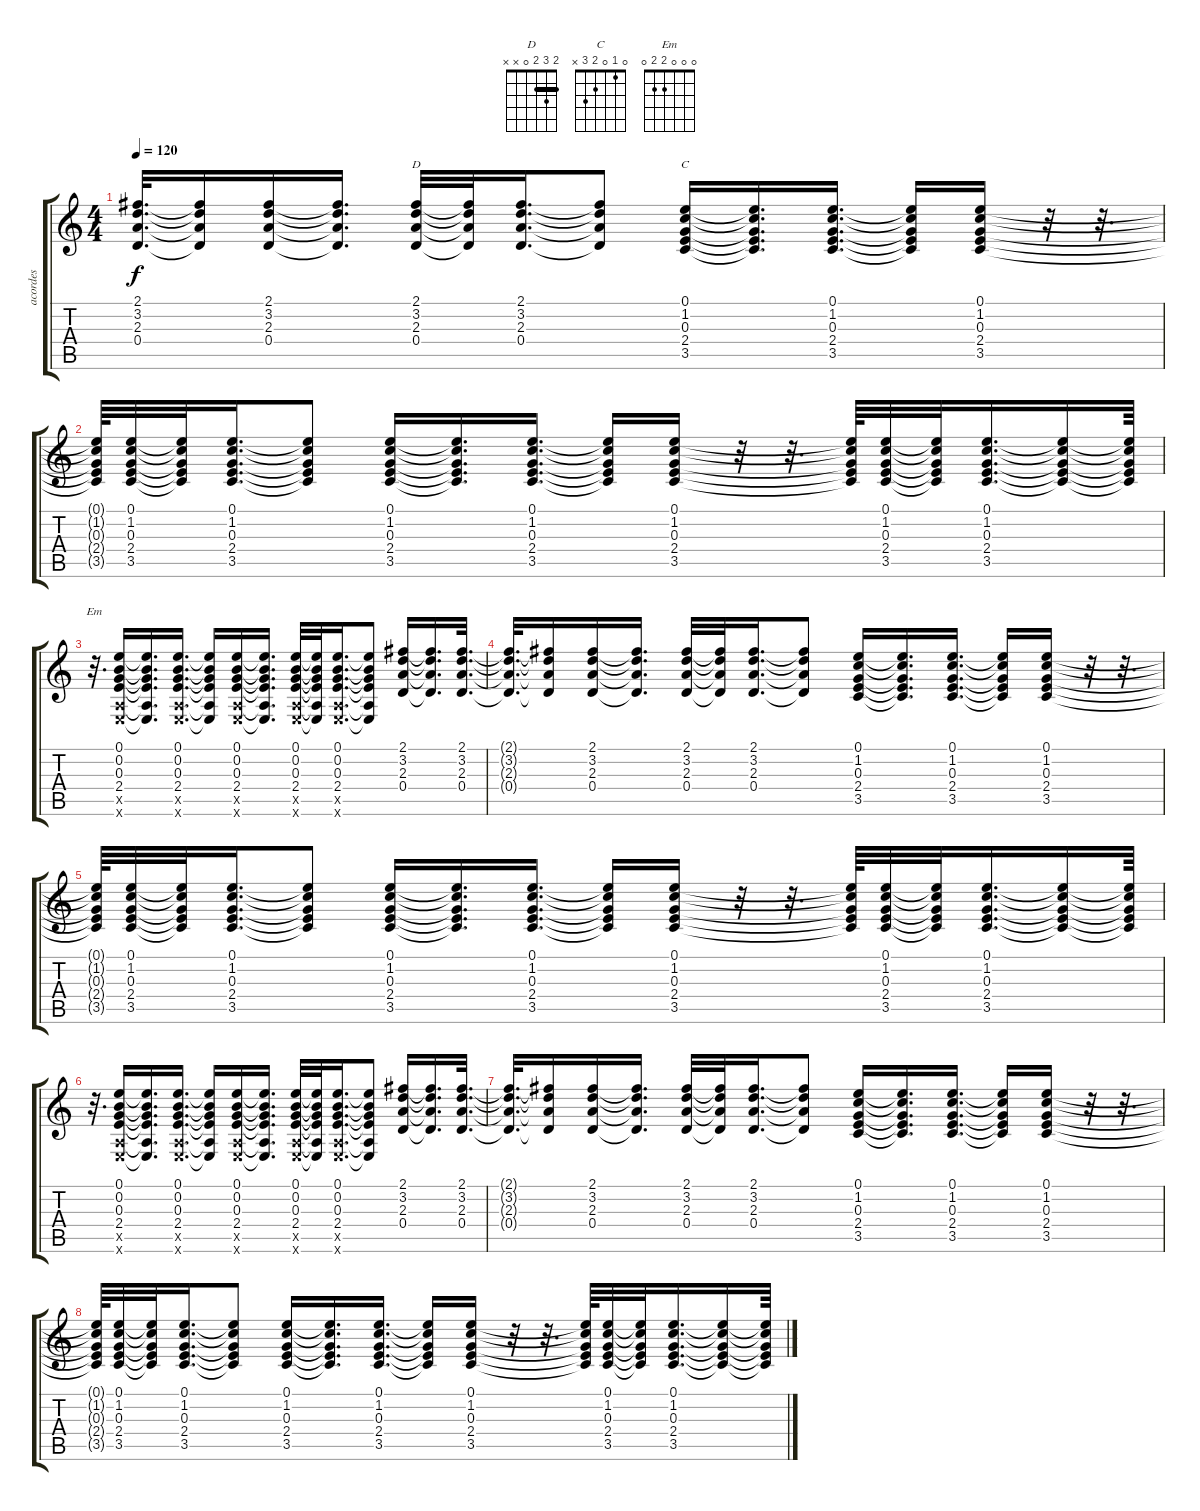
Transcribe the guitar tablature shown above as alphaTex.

\track ("acordes" "acordes") {instrument distortionguitar}
\staff {score tabs}
\tuning (E4 B3 G3 D3 A2 E2) {hide}
\chord ("D" 2 3 2 0 x x) {barre 2}
\chord ("C" 0 1 0 2 3 x)
\chord ("Em" 0 0 0 2 2 0)
\ts (4 4)
\tempo 120
\clef g2
\ks c
(2.1{t} 3.2{t} 2.3{t} 0.4{t}).32{d dy f} (2.1{t} 3.2{t} 2.3{t} 0.4{t}).16 (2.1 3.2 2.3 0.4).16 (2.1{t} 3.2{t} 2.3{t} 0.4{t}).16{d} (2.1 3.2 2.3 0.4).32{ch "D"} (2.1{t} 3.2{t} 2.3{t} 0.4{t}).32 (2.1 3.2 2.3 0.4).16{d} (2.1{t} 3.2{t} 2.3{t} 0.4{t}).8 (0.1 1.2 0.3 2.4 3.5).16{ch "C"} (0.1{t} 1.2{t} 0.3{t} 2.4{t} 3.5{t}).16{d} (0.1 1.2 0.3 2.4 3.5).16{d} (0.1{t} 1.2{t} 0.3{t} 2.4{t} 3.5{t}).16 (0.1 1.2 0.3 2.4 3.5).16 r.32 r.32{d} |
(0.1{t} 1.2{t} 0.3{t} 2.4{t} 3.5{t}).64 (0.1 1.2 0.3 2.4 3.5).32 (0.1{t} 1.2{t} 0.3{t} 2.4{t} 3.5{t}).32 (0.1 1.2 0.3 2.4 3.5).16{d} (0.1{t} 1.2{t} 0.3{t} 2.4{t} 3.5{t}).8 (0.1 1.2 0.3 2.4 3.5).16 (0.1{t} 1.2{t} 0.3{t} 2.4{t} 3.5{t}).16{d} (0.1 1.2 0.3 2.4 3.5).16{d} (0.1{t} 1.2{t} 0.3{t} 2.4{t} 3.5{t}).16 (0.1 1.2 0.3 2.4 3.5).16 r.32 r.32{d} (0.1{t} 1.2{t} 0.3{t} 2.4{t} 3.5{t}).64 (0.1 1.2 0.3 2.4 3.5).32 (0.1{t} 1.2{t} 0.3{t} 2.4{t} 3.5{t}).32 (0.1 1.2 0.3 2.4 3.5).16{d} (0.1{t} 1.2{t} 0.3{t} 2.4{t} 3.5{t}).16 (0.1{t} 1.2{t} 0.3{t} 2.4{t} 3.5{t}).64 |
r.32{d ch "Em"} (0.1 0.2 0.3 2.4 0.5{x} 0.6{x}).16 (0.1{t} 0.2{t} 0.3{t} 2.4{t} 0.5{t} 0.6{t}).16{d} (0.1 0.2 0.3 2.4 0.5{x} 0.6{x}).16{d} (0.1{t} 0.2{t} 0.3{t} 2.4{t} 0.5{t} 0.6{t}).16 (0.1 0.2 0.3 2.4 0.5{x} 0.6{x}).16 (0.1{t} 0.2{t} 0.3{t} 2.4{t} 0.5{t} 0.6{t}).16{d} (0.1 0.2 0.3 2.4 0.5{x} 0.6{x}).32 (0.1{t} 0.2{t} 0.3{t} 2.4{t} 0.5{t} 0.6{t}).32 (0.1 0.2 0.3 2.4 0.5{x} 0.6{x}).16{d} (0.1{t} 0.2{t} 0.3{t} 2.4{t} 0.5{t} 0.6{t}).8 (2.1 3.2 2.3 0.4).16 (2.1{t} 3.2{t} 2.3{t} 0.4{t}).16{d} (2.1 3.2 2.3 0.4).32{d} |
(2.1{t} 3.2{t} 2.3{t} 0.4{t}).32{d} (2.1{t} 3.2{t} 2.3{t} 0.4{t}).16 (2.1 3.2 2.3 0.4).16 (2.1{t} 3.2{t} 2.3{t} 0.4{t}).16{d} (2.1 3.2 2.3 0.4).32 (2.1{t} 3.2{t} 2.3{t} 0.4{t}).32 (2.1 3.2 2.3 0.4).16{d} (2.1{t} 3.2{t} 2.3{t} 0.4{t}).8 (0.1 1.2 0.3 2.4 3.5).16 (0.1{t} 1.2{t} 0.3{t} 2.4{t} 3.5{t}).16{d} (0.1 1.2 0.3 2.4 3.5).16{d} (0.1{t} 1.2{t} 0.3{t} 2.4{t} 3.5{t}).16 (0.1 1.2 0.3 2.4 3.5).16 r.32 r.32{d} |
(0.1{t} 1.2{t} 0.3{t} 2.4{t} 3.5{t}).64 (0.1 1.2 0.3 2.4 3.5).32 (0.1{t} 1.2{t} 0.3{t} 2.4{t} 3.5{t}).32 (0.1 1.2 0.3 2.4 3.5).16{d} (0.1{t} 1.2{t} 0.3{t} 2.4{t} 3.5{t}).8 (0.1 1.2 0.3 2.4 3.5).16 (0.1{t} 1.2{t} 0.3{t} 2.4{t} 3.5{t}).16{d} (0.1 1.2 0.3 2.4 3.5).16{d} (0.1{t} 1.2{t} 0.3{t} 2.4{t} 3.5{t}).16 (0.1 1.2 0.3 2.4 3.5).16 r.32 r.32{d} (0.1{t} 1.2{t} 0.3{t} 2.4{t} 3.5{t}).64 (0.1 1.2 0.3 2.4 3.5).32 (0.1{t} 1.2{t} 0.3{t} 2.4{t} 3.5{t}).32 (0.1 1.2 0.3 2.4 3.5).16{d} (0.1{t} 1.2{t} 0.3{t} 2.4{t} 3.5{t}).16 (0.1{t} 1.2{t} 0.3{t} 2.4{t} 3.5{t}).64 |
r.32{d} (0.1 0.2 0.3 2.4 0.5{x} 0.6{x}).16 (0.1{t} 0.2{t} 0.3{t} 2.4{t} 0.5{t} 0.6{t}).16{d} (0.1 0.2 0.3 2.4 0.5{x} 0.6{x}).16{d} (0.1{t} 0.2{t} 0.3{t} 2.4{t} 0.5{t} 0.6{t}).16 (0.1 0.2 0.3 2.4 0.5{x} 0.6{x}).16 (0.1{t} 0.2{t} 0.3{t} 2.4{t} 0.5{t} 0.6{t}).16{d} (0.1 0.2 0.3 2.4 0.5{x} 0.6{x}).32 (0.1{t} 0.2{t} 0.3{t} 2.4{t} 0.5{t} 0.6{t}).32 (0.1 0.2 0.3 2.4 0.5{x} 0.6{x}).16{d} (0.1{t} 0.2{t} 0.3{t} 2.4{t} 0.5{t} 0.6{t}).8 (2.1 3.2 2.3 0.4).16 (2.1{t} 3.2{t} 2.3{t} 0.4{t}).16{d} (2.1 3.2 2.3 0.4).32{d} |
(2.1{t} 3.2{t} 2.3{t} 0.4{t}).32{d} (2.1{t} 3.2{t} 2.3{t} 0.4{t}).16 (2.1 3.2 2.3 0.4).16 (2.1{t} 3.2{t} 2.3{t} 0.4{t}).16{d} (2.1 3.2 2.3 0.4).32 (2.1{t} 3.2{t} 2.3{t} 0.4{t}).32 (2.1 3.2 2.3 0.4).16{d} (2.1{t} 3.2{t} 2.3{t} 0.4{t}).8 (0.1 1.2 0.3 2.4 3.5).16 (0.1{t} 1.2{t} 0.3{t} 2.4{t} 3.5{t}).16{d} (0.1 1.2 0.3 2.4 3.5).16{d} (0.1{t} 1.2{t} 0.3{t} 2.4{t} 3.5{t}).16 (0.1 1.2 0.3 2.4 3.5).16 r.32 r.32{d} |
(0.1{t} 1.2{t} 0.3{t} 2.4{t} 3.5{t}).64 (0.1 1.2 0.3 2.4 3.5).32 (0.1{t} 1.2{t} 0.3{t} 2.4{t} 3.5{t}).32 (0.1 1.2 0.3 2.4 3.5).16{d} (0.1{t} 1.2{t} 0.3{t} 2.4{t} 3.5{t}).8 (0.1 1.2 0.3 2.4 3.5).16 (0.1{t} 1.2{t} 0.3{t} 2.4{t} 3.5{t}).16{d} (0.1 1.2 0.3 2.4 3.5).16{d} (0.1{t} 1.2{t} 0.3{t} 2.4{t} 3.5{t}).16 (0.1 1.2 0.3 2.4 3.5).16 r.32 r.32{d} (0.1{t} 1.2{t} 0.3{t} 2.4{t} 3.5{t}).64 (0.1 1.2 0.3 2.4 3.5).32 (0.1{t} 1.2{t} 0.3{t} 2.4{t} 3.5{t}).32 (0.1 1.2 0.3 2.4 3.5).16{d} (0.1{t} 1.2{t} 0.3{t} 2.4{t} 3.5{t}).16 (0.1{t} 1.2{t} 0.3{t} 2.4{t} 3.5{t}).64
